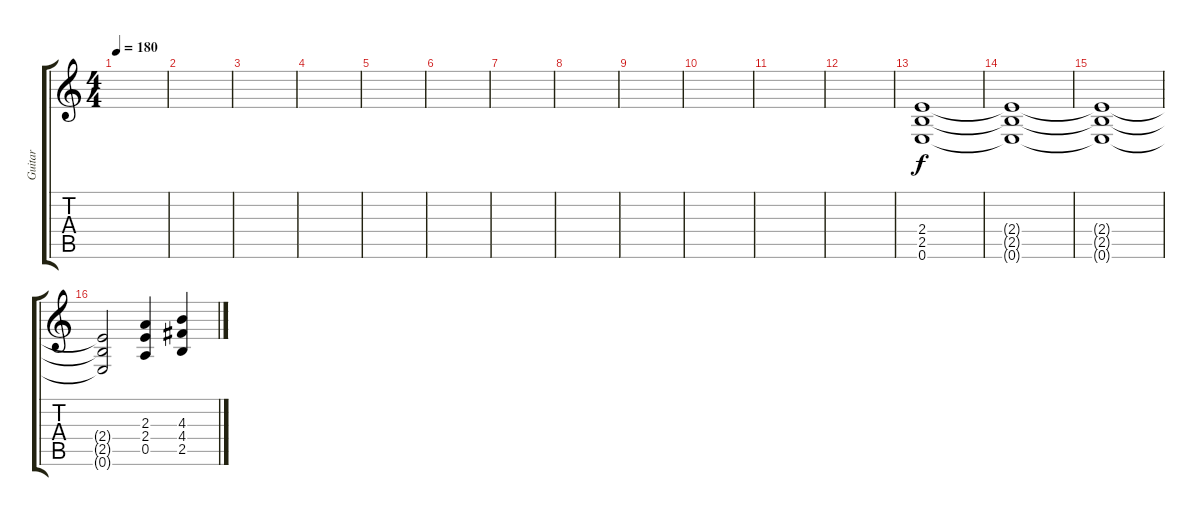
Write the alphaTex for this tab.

\track ("Guitar" "Guitar") {instrument distortionguitar}
\staff {score tabs}
\tuning (E4 B3 G3 D3 A2 E2) {hide}
\ts (4 4)
\tempo 180
\clef g2
\ks c
|
|
|
|
|
|
|
|
|
|
|
|
(2.4 2.5 0.6).1 |
(2.4{t} 2.5{t} 0.6{t}).1 |
(2.4{t} 2.5{t} 0.6{t}).1 |
(2.4{t} 2.5{t} 0.6{t}).2 (2.3 2.4 0.5).4 (4.3 4.4 2.5).4
